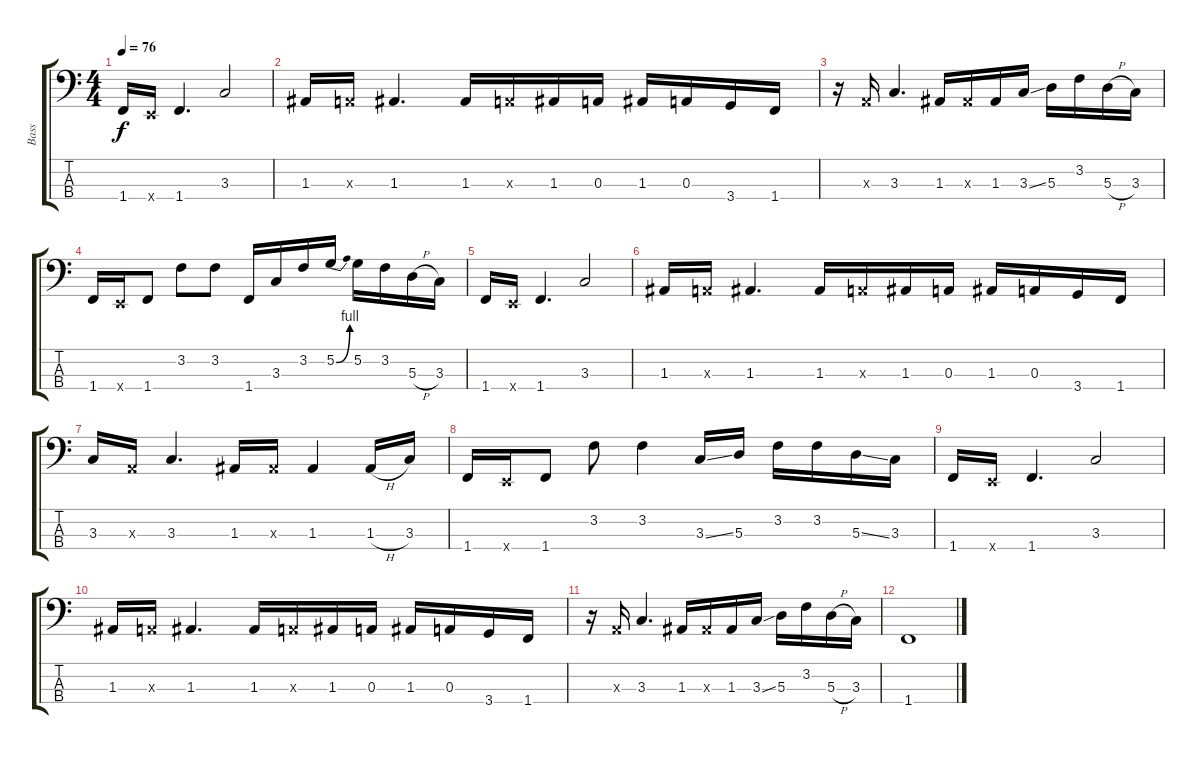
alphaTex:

\track ("Bass" "Bass") {instrument electricbassfinger}
\staff {score tabs}
\tuning (G2 D2 A1 E1) {hide}
\ts (4 4)
\tempo 76
\clef f4
\ks c
1.4.16{dy f} 0.4{x}.16 1.4.4{d} 3.3.2 |
1.3.16 0.3{x}.16 1.3.4{d} 1.3.16 0.3{x}.16 1.3.16 0.3.16 1.3.16 0.3.16 3.4.16 1.4.16 |
r.16 0.3{x}.16 3.3.4{d} 1.3.16 1.3{x}.16 1.3.16 3.3{ss}.16 5.3.16 3.2.16 5.3{h}.16 3.3.16 |
1.4.16 0.4{x}.16 1.4.8 3.2.8 3.2.8 1.4.16 3.3.16 3.2.16 5.2{be (bend 0 0 60 4)}.16 5.2.16 3.2.16 5.3{h}.16 3.3.16 |
1.4.16 0.4{x}.16 1.4.4{d} 3.3.2 |
1.3.16 0.3{x}.16 1.3.4{d} 1.3.16 0.3{x}.16 1.3.16 0.3.16 1.3.16 0.3.16 3.4.16 1.4.16 |
3.3.16 0.3{x}.16 3.3.4{d} 1.3.16 1.3{x}.16 1.3.4 1.3{h}.16 3.3.16 |
1.4.16 0.4{x}.16 1.4.8 3.2.8 3.2.4 3.3{ss}.16 5.3.16 3.2.16 3.2.16 5.3{ss}.16 3.3.16 |
1.4.16 0.4{x}.16 1.4.4{d} 3.3.2 |
1.3.16 0.3{x}.16 1.3.4{d} 1.3.16 0.3{x}.16 1.3.16 0.3.16 1.3.16 0.3.16 3.4.16 1.4.16 |
r.16 0.3{x}.16 3.3.4{d} 1.3.16 1.3{x}.16 1.3.16 3.3{ss}.16 5.3.16 3.2.16 5.3{h}.16 3.3.16 |
1.4.1
